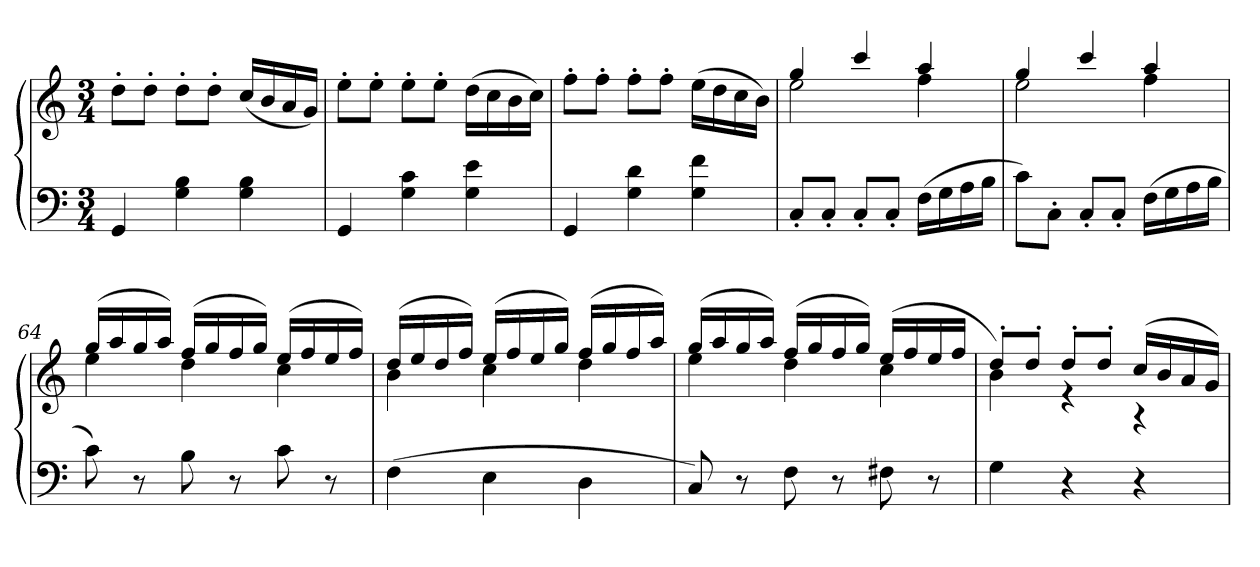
**kern	**kern
*part1	*part1
*staff2	*staff1
*clefF4	*clefG2
*k[]	*k[]
*M3/4	*M3/4
=	=
4GG	8dd'L
.	8dd'J
4G 4B	8dd'L
.	8dd'J
4G 4B	(16ccLL
.	16b
.	16a
.	16gJJ)
=60	=60
4GG	8ee'L
.	8ee'J
4G 4c	8ee'L
.	8ee'J
4G 4e	(16ddLL
.	16cc
.	16b
.	16ccJJ)
=61	=61
4GG	8ff'L
.	8ff'J
4G 4d	8ff'L
.	8ff'J
4G 4f	(16eeLL
.	16dd
.	16cc
.	16bJJ)
=62	=62
*	*^
8C'L	4gg	2ee
8C'J	.	.
8C'L	4ccc	.
8C'J	.	.
(16FLL	4aa	4ff
16G	.	.
16A	.	.
16BJJ	.	.
=63	=63	=63
8cL)	4gg	2ee
8C'J	.	.
8C'L	4ccc	.
8C'J	.	.
(16FLL	4aa	4ff
16G	.	.
16A	.	.
16BJJ	.	.
=64	=64	=64
8c)	(16ggLL	4ee
.	16aa	.
8r	16gg	.
.	16aaJJ)	.
8B	(16ffLL	4dd
.	16gg	.
8r	16ff	.
.	16ggJJ)	.
8c	(16eeLL	4cc
.	16ff	.
8r	16ee	.
.	16ffJJ)	.
=65	=65	=65
(4F	(16ddLL	4b
.	16ee	.
.	16dd	.
.	16ffJJ)	.
4E	(16eeLL	4cc
.	16ff	.
.	16ee	.
.	16ggJJ)	.
4D	(16ffLL	4dd
.	16gg	.
.	16ff	.
.	16aaJJ)	.
=66	=66	=66
8C)	(16ggLL	4ee
.	16aa	.
8r	16gg	.
.	16aaJJ)	.
8F	(16ffLL	4dd
.	16gg	.
8r	16ff	.
.	16ggJJ)	.
8F#X	(16eeLL	4cc
.	16ff	.
8r	16ee	.
.	16ffJJ	.
=67	=67	=67
4G	8dd'L)	4b
.	8dd'J	.
4r	8dd'L	4r
.	8dd'J	.
4r	(16ccLL	4r
.	16b	.
.	16a	.
.	16gJJ)	.
*	*v	*v
=	=
*-	*-
